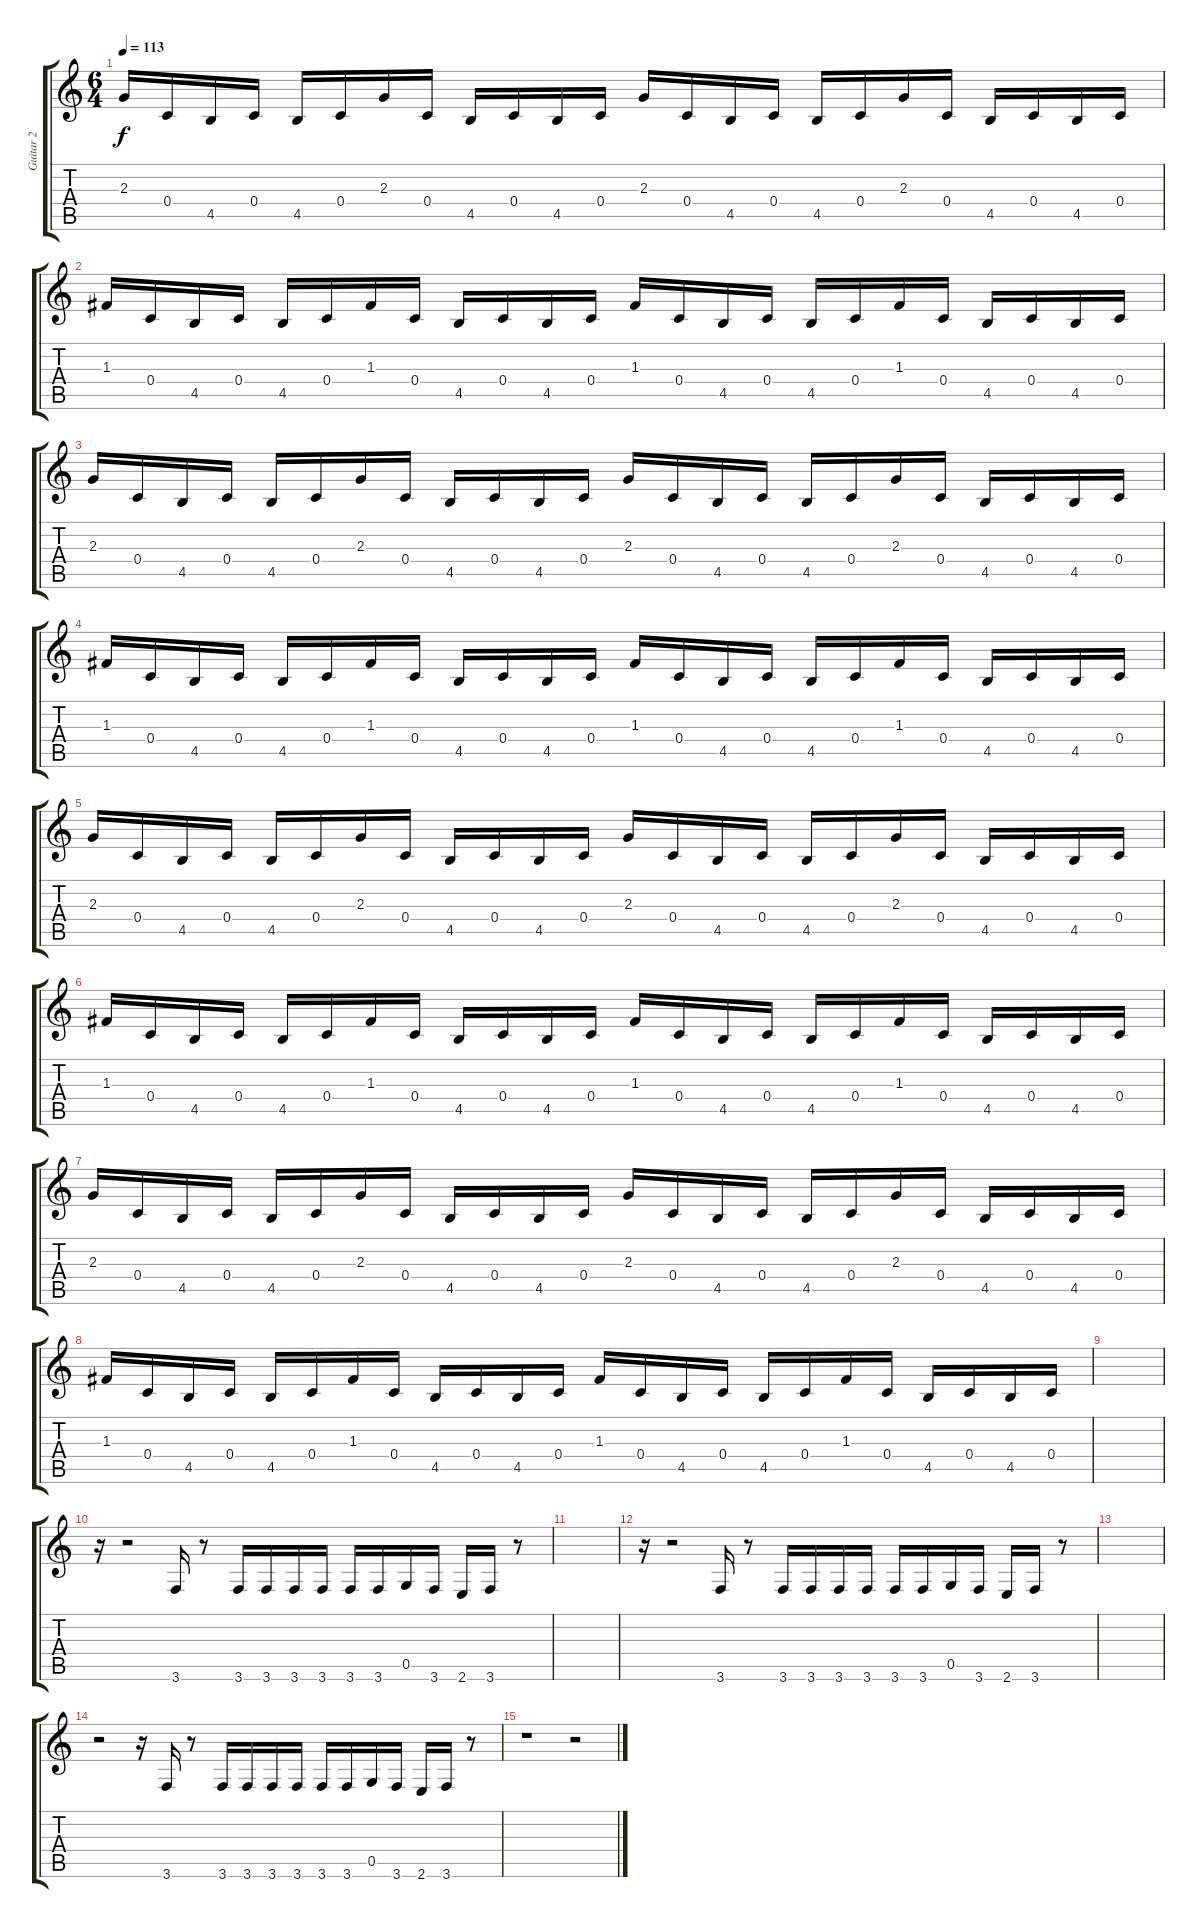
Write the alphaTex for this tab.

\track ("Guitar 2" "Guitar 2") {instrument distortionguitar}
\staff {score tabs}
\tuning (D4 A3 F3 C3 G2 D2) {hide}
\ts (6 4)
\tempo 113
\clef g2
\ks c
2.3.16{dy f} 0.4.16 4.5.16 0.4.16 4.5.16 0.4.16 2.3.16 0.4.16 4.5.16 0.4.16 4.5.16 0.4.16 2.3.16 0.4.16 4.5.16 0.4.16 4.5.16 0.4.16 2.3.16 0.4.16 4.5.16 0.4.16 4.5.16 0.4.16 |
1.3.16 0.4.16 4.5.16 0.4.16 4.5.16 0.4.16 1.3.16 0.4.16 4.5.16 0.4.16 4.5.16 0.4.16 1.3.16 0.4.16 4.5.16 0.4.16 4.5.16 0.4.16 1.3.16 0.4.16 4.5.16 0.4.16 4.5.16 0.4.16 |
2.3.16 0.4.16 4.5.16 0.4.16 4.5.16 0.4.16 2.3.16 0.4.16 4.5.16 0.4.16 4.5.16 0.4.16 2.3.16 0.4.16 4.5.16 0.4.16 4.5.16 0.4.16 2.3.16 0.4.16 4.5.16 0.4.16 4.5.16 0.4.16 |
1.3.16 0.4.16 4.5.16 0.4.16 4.5.16 0.4.16 1.3.16 0.4.16 4.5.16 0.4.16 4.5.16 0.4.16 1.3.16 0.4.16 4.5.16 0.4.16 4.5.16 0.4.16 1.3.16 0.4.16 4.5.16 0.4.16 4.5.16 0.4.16 |
2.3.16 0.4.16 4.5.16 0.4.16 4.5.16 0.4.16 2.3.16 0.4.16 4.5.16 0.4.16 4.5.16 0.4.16 2.3.16 0.4.16 4.5.16 0.4.16 4.5.16 0.4.16 2.3.16 0.4.16 4.5.16 0.4.16 4.5.16 0.4.16 |
1.3.16 0.4.16 4.5.16 0.4.16 4.5.16 0.4.16 1.3.16 0.4.16 4.5.16 0.4.16 4.5.16 0.4.16 1.3.16 0.4.16 4.5.16 0.4.16 4.5.16 0.4.16 1.3.16 0.4.16 4.5.16 0.4.16 4.5.16 0.4.16 |
2.3.16 0.4.16 4.5.16 0.4.16 4.5.16 0.4.16 2.3.16 0.4.16 4.5.16 0.4.16 4.5.16 0.4.16 2.3.16 0.4.16 4.5.16 0.4.16 4.5.16 0.4.16 2.3.16 0.4.16 4.5.16 0.4.16 4.5.16 0.4.16 |
1.3.16 0.4.16 4.5.16 0.4.16 4.5.16 0.4.16 1.3.16 0.4.16 4.5.16 0.4.16 4.5.16 0.4.16 1.3.16 0.4.16 4.5.16 0.4.16 4.5.16 0.4.16 1.3.16 0.4.16 4.5.16 0.4.16 4.5.16 0.4.16 |
|
r.16 r.2 3.6.16 r.8 3.6.16 3.6.16 3.6.16 3.6.16 3.6.16 3.6.16 0.5.16 3.6.16 2.6.16 3.6.16 r.8 |
|
r.16 r.2 3.6.16 r.8 3.6.16 3.6.16 3.6.16 3.6.16 3.6.16 3.6.16 0.5.16 3.6.16 2.6.16 3.6.16 r.8 |
|
r.2 r.16 3.6.16 r.8 3.6.16 3.6.16 3.6.16 3.6.16 3.6.16 3.6.16 0.5.16 3.6.16 2.6.16 3.6.16 r.8 |
r.1 r.2
